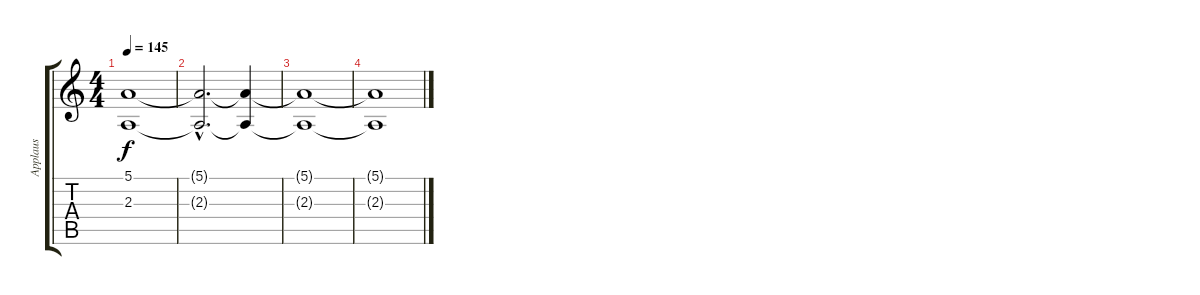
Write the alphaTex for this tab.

\track ("Applaus" "Applaus") {instrument applause}
\staff {score tabs}
\tuning (E4 B3 G3 D3 A2 E2) {hide}
\ts (4 4)
\tempo 145
\clef g2
\ks c
(5.1{t} 2.3{t}).1{dy f} |
(5.1{hac t} 2.3{hac t}).2{d} (5.1{t} 2.3{t}).4{volume 2} |
(5.1{t} 2.3{t}).1 |
(5.1{t} 2.3{t}).1
